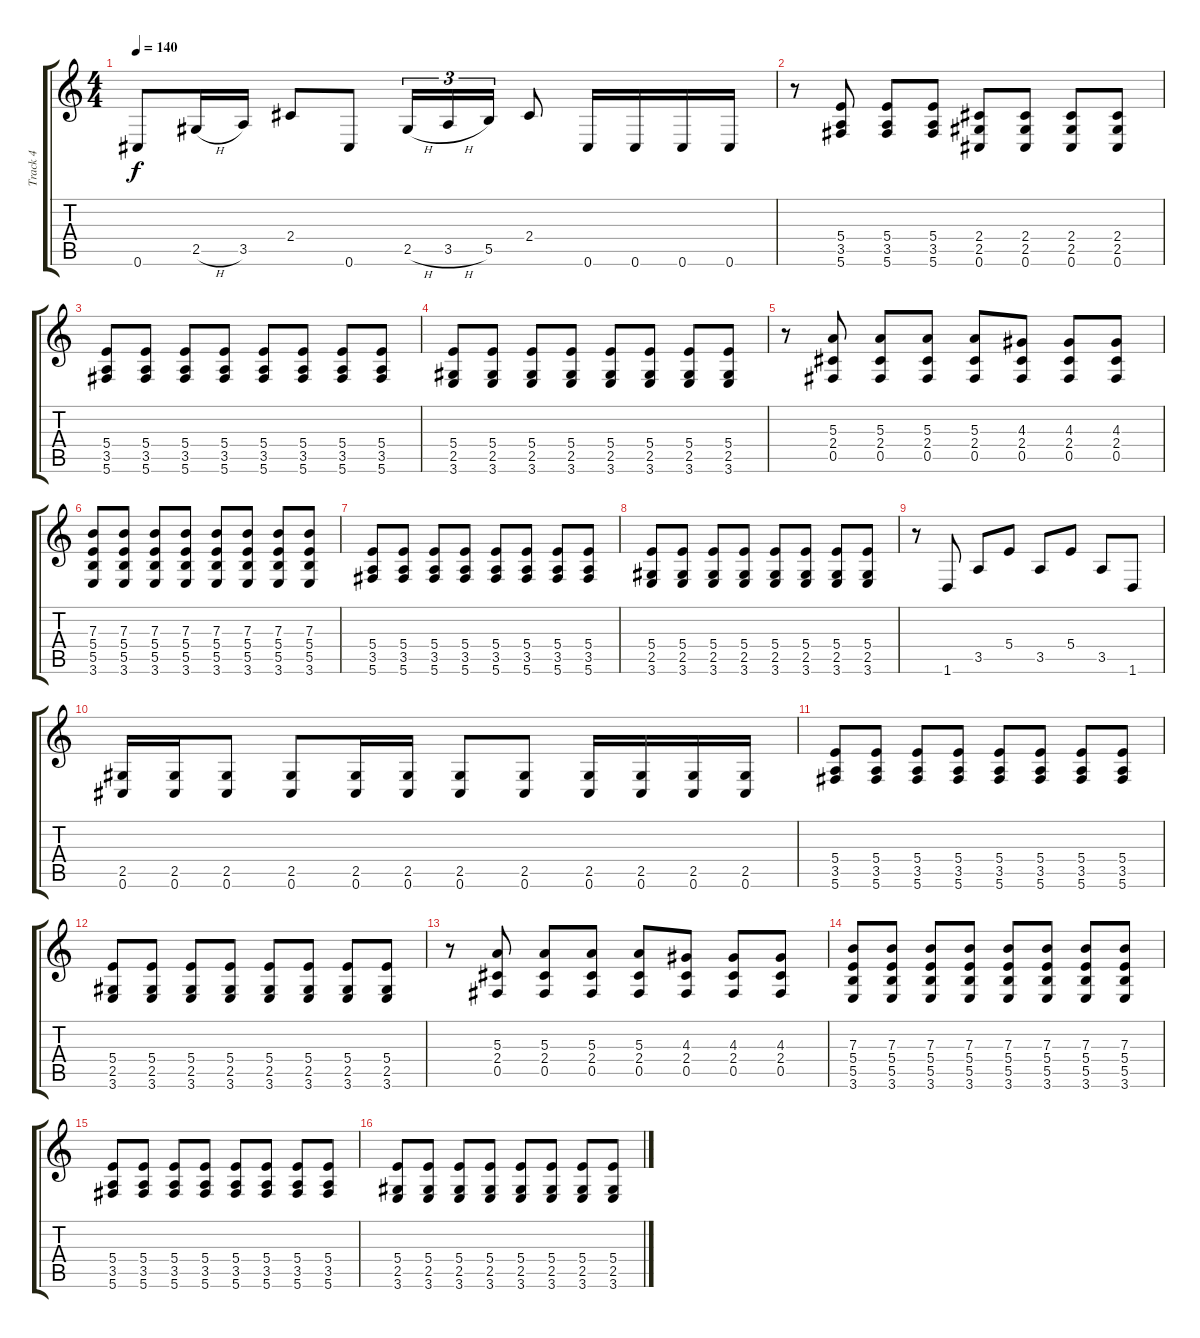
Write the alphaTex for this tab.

\track ("Track 4" "Track 4") {instrument distortionguitar}
\staff {score tabs}
\tuning (Db4 Ab3 E3 B2 Gb2 Db2) {hide}
\ts (4 4)
\tempo 140
\clef g2
\ks c
0.6.8{dy f} 2.5{h}.16 3.5.16 2.4.8 0.6.8 2.5{h}.16{tu (3 2)} 3.5{h}.16{tu (3 2)} 5.5.16{tu (3 2)} 2.4.8 0.6.16 0.6.16 0.6.16 0.6.16 |
r.8 (5.4 3.5 5.6).8 (5.4 3.5 5.6).8 (5.4 3.5 5.6).8 (2.4 2.5 0.6).8 (2.4 2.5 0.6).8 (2.4 2.5 0.6).8 (2.4 2.5 0.6).8 |
(5.4 3.5 5.6).8 (5.4 3.5 5.6).8 (5.4 3.5 5.6).8 (5.4 3.5 5.6).8 (5.4 3.5 5.6).8 (5.4 3.5 5.6).8 (5.4 3.5 5.6).8 (5.4 3.5 5.6).8 |
(5.4 2.5 3.6).8 (5.4 2.5 3.6).8 (5.4 2.5 3.6).8 (5.4 2.5 3.6).8 (5.4 2.5 3.6).8 (5.4 2.5 3.6).8 (5.4 2.5 3.6).8 (5.4 2.5 3.6).8 |
r.8 (5.3 2.4 0.5).8 (5.3 2.4 0.5).8 (5.3 2.4 0.5).8 (5.3 2.4 0.5).8 (4.3 2.4 0.5).8 (4.3 2.4 0.5).8 (4.3 2.4 0.5).8 |
(7.3 5.4 5.5 3.6).8 (7.3 5.4 5.5 3.6).8 (7.3 5.4 5.5 3.6).8 (7.3 5.4 5.5 3.6).8 (7.3 5.4 5.5 3.6).8 (7.3 5.4 5.5 3.6).8 (7.3 5.4 5.5 3.6).8 (7.3 5.4 5.5 3.6).8 |
(5.4 3.5 5.6).8 (5.4 3.5 5.6).8 (5.4 3.5 5.6).8 (5.4 3.5 5.6).8 (5.4 3.5 5.6).8 (5.4 3.5 5.6).8 (5.4 3.5 5.6).8 (5.4 3.5 5.6).8 |
(5.4 2.5 3.6).8 (5.4 2.5 3.6).8 (5.4 2.5 3.6).8 (5.4 2.5 3.6).8 (5.4 2.5 3.6).8 (5.4 2.5 3.6).8 (5.4 2.5 3.6).8 (5.4 2.5 3.6).8 |
r.8 1.6.8 3.5.8 5.4.8 3.5.8 5.4.8 3.5.8 1.6.8 |
(2.5 0.6).16 (2.5 0.6).16 (2.5 0.6).8 (2.5 0.6).8 (2.5 0.6).16 (2.5 0.6).16 (2.5 0.6).8 (2.5 0.6).8 (2.5 0.6).16 (2.5 0.6).16 (2.5 0.6).16 (2.5 0.6).16 |
(5.4 3.5 5.6).8 (5.4 3.5 5.6).8 (5.4 3.5 5.6).8 (5.4 3.5 5.6).8 (5.4 3.5 5.6).8 (5.4 3.5 5.6).8 (5.4 3.5 5.6).8 (5.4 3.5 5.6).8 |
(5.4 2.5 3.6).8 (5.4 2.5 3.6).8 (5.4 2.5 3.6).8 (5.4 2.5 3.6).8 (5.4 2.5 3.6).8 (5.4 2.5 3.6).8 (5.4 2.5 3.6).8 (5.4 2.5 3.6).8 |
r.8 (5.3 2.4 0.5).8 (5.3 2.4 0.5).8 (5.3 2.4 0.5).8 (5.3 2.4 0.5).8 (4.3 2.4 0.5).8 (4.3 2.4 0.5).8 (4.3 2.4 0.5).8 |
(7.3 5.4 5.5 3.6).8 (7.3 5.4 5.5 3.6).8 (7.3 5.4 5.5 3.6).8 (7.3 5.4 5.5 3.6).8 (7.3 5.4 5.5 3.6).8 (7.3 5.4 5.5 3.6).8 (7.3 5.4 5.5 3.6).8 (7.3 5.4 5.5 3.6).8 |
(5.4 3.5 5.6).8 (5.4 3.5 5.6).8 (5.4 3.5 5.6).8 (5.4 3.5 5.6).8 (5.4 3.5 5.6).8 (5.4 3.5 5.6).8 (5.4 3.5 5.6).8 (5.4 3.5 5.6).8 |
(5.4 2.5 3.6).8 (5.4 2.5 3.6).8 (5.4 2.5 3.6).8 (5.4 2.5 3.6).8 (5.4 2.5 3.6).8 (5.4 2.5 3.6).8 (5.4 2.5 3.6).8 (5.4 2.5 3.6).8
